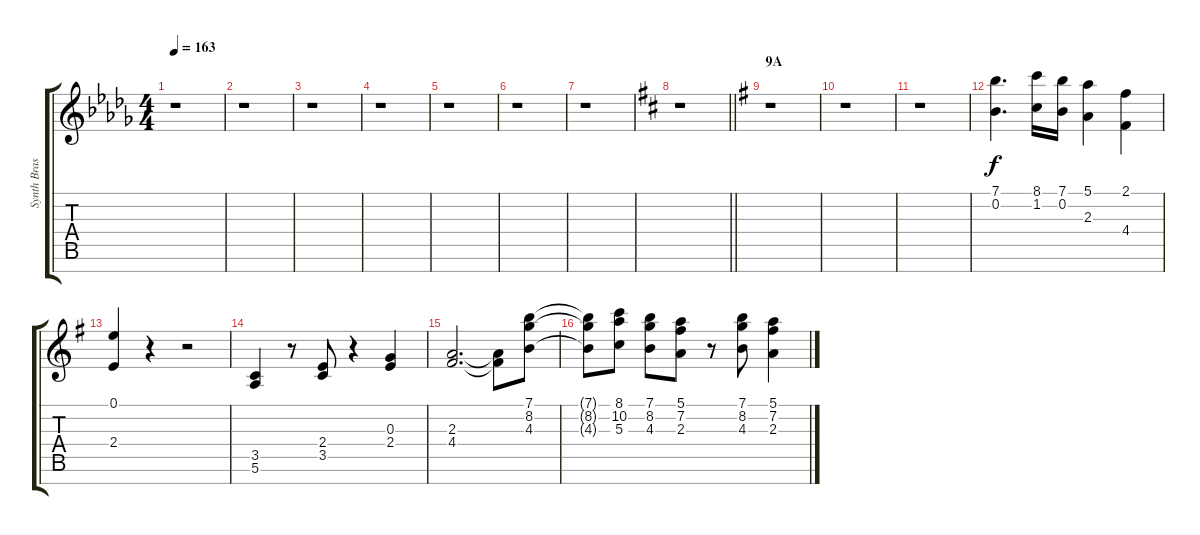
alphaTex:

\track ("Synth Brass I" "Synth Bras") {instrument brasssection}
\staff {score tabs}
\tuning (E5 B4 G4 D4 A3 E3 B2) {hide}
\ts (4 4)
\tempo 163
\clef g2
\ks db
r.1{dy f} |
r.1 |
r.1 |
r.1 |
r.1 |
r.1 |
r.1 |
\barLineRight lightlight
\ks d
r.1 |
\section ("" "9A")
\ks g
r.1 |
r.1 |
r.1 |
(7.1 0.2).4{d} (8.1 1.2).16 (7.1 0.2).16 (5.1 2.3).4 (2.1 4.4).4 |
(0.1 2.4).4 r.4 r.2 |
(3.5 5.6).4 r.8 (2.4 3.5).8 r.4 (0.3 2.4).4 |
(2.3 4.4).2{d} (2.3{t} 4.4{t}).8 (7.1 8.2 4.3).8 |
(7.1{t} 8.2{t} 4.3{t}).8 (8.1 10.2 5.3).8 (7.1 8.2 4.3).8 (5.1 7.2 2.3).8 r.8 (7.1 8.2 4.3).8 (5.1 7.2 2.3).4
